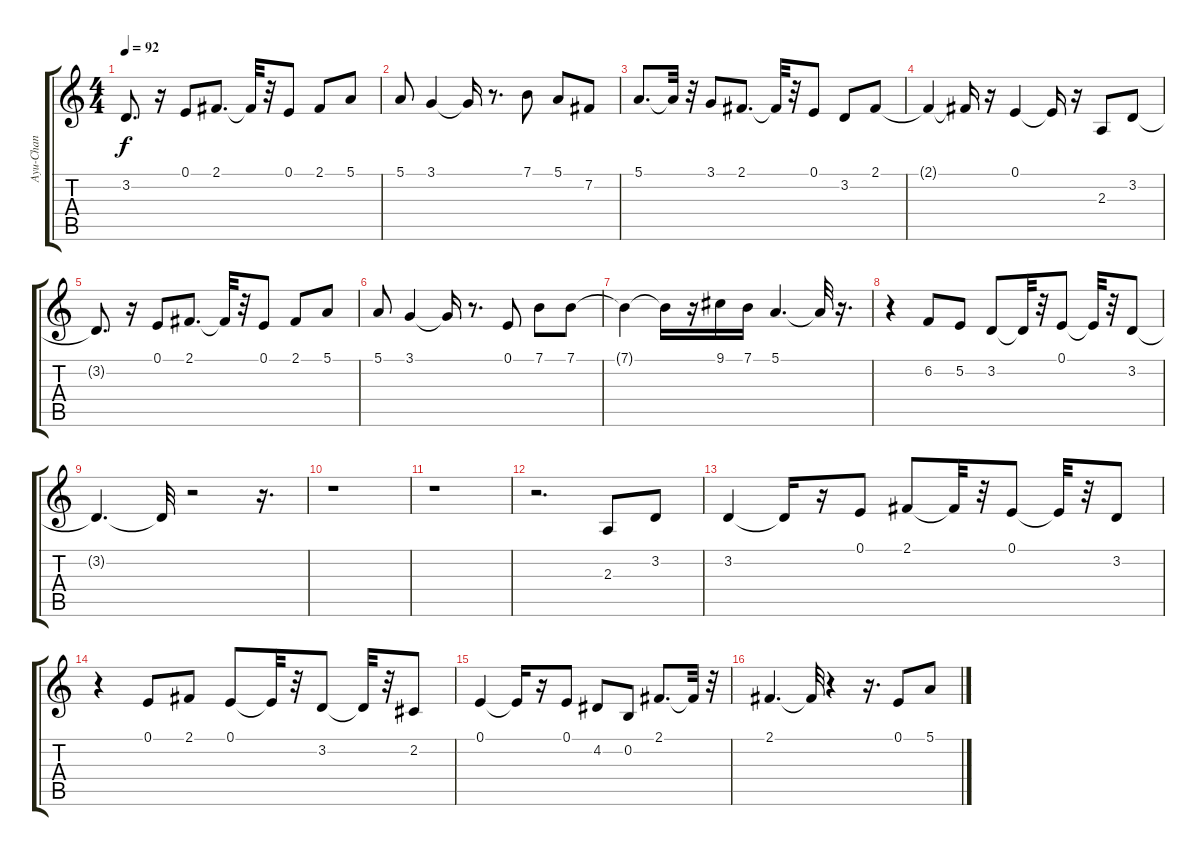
\track ("Ayu-Chan" "Ayu-Chan") {instrument altosax}
\staff {score tabs}
\tuning (E4 B3 G3 D3 A2 E2) {hide}
\ts (4 4)
\tempo 92
\clef g2
\ks c
3.2{t}.8{d dy f} r.16 0.1.8 2.1.8{d} 2.1{t}.32 r.32 0.1.8 2.1.8 5.1.8 |
5.1.8 3.1.4 3.1{t}.16 r.8{d} 7.1.8 5.1.8 7.2.8 |
5.1.8{d} 5.1{t}.32 r.32 3.1.8 2.1.8{d} 2.1{t}.32 r.32 0.1.8 3.2.8 2.1.8 |
2.1{t}.4 2.1{t}.16 r.16 0.1.4 0.1{t}.16 r.16 2.3.8 3.2.8 |
3.2{t}.8{d} r.16 0.1.8 2.1.8{d} 2.1{t}.32 r.32 0.1.8 2.1.8 5.1.8 |
5.1.8 3.1.4 3.1{t}.16 r.8{d} 0.1.8 7.1.8 7.1.8 |
7.1{t}.4 7.1{t}.16 r.16 9.1.16 7.1.16 5.1.4{d} 5.1{t}.32 r.16{d} |
r.4 6.2.8 5.2.8 3.2.8 3.2{t}.32 r.32 0.1.8 0.1{t}.32 r.32 3.2.8 |
3.2{t}.4{d} 3.2{t}.32 r.2 r.16{d} |
r.1 |
r.1 |
r.2{d} 2.3.8 3.2.8 |
3.2.4 3.2{t}.16 r.16 0.1.8 2.1.8 2.1{t}.32 r.32 0.1.8 0.1{t}.32 r.32 3.2.8 |
r.4 0.1.8 2.1.8 0.1.8 0.1{t}.32 r.32 3.2.8 3.2{t}.32 r.32 2.2.8 |
0.1.4 0.1{t}.16 r.16 0.1.8 4.2.8 0.2.8 2.1.8{d} 2.1{t}.32 r.32 |
2.1.4{d} 2.1{t}.32 r.4 r.16{d} 0.1.8 5.1.8
